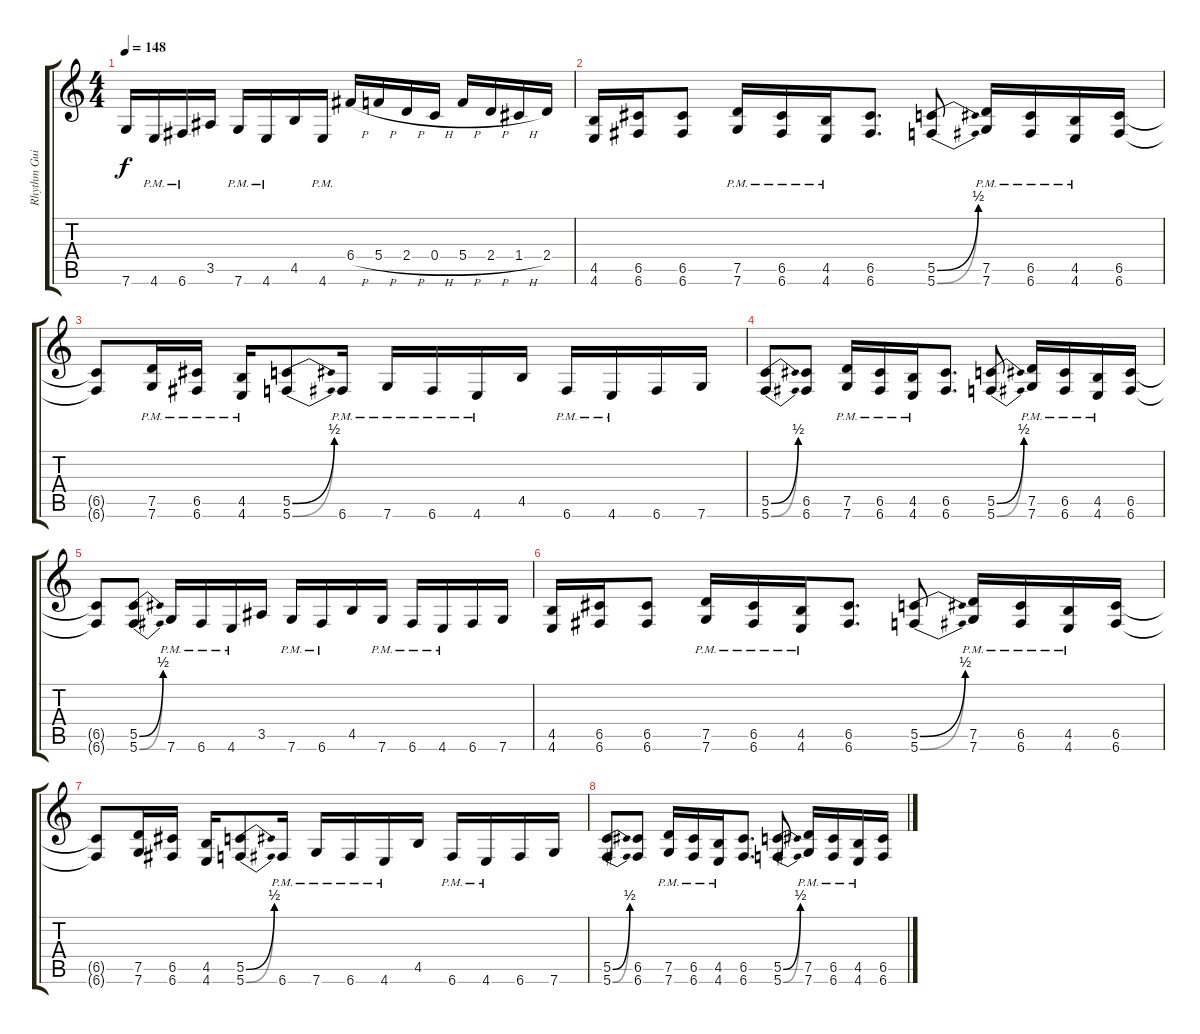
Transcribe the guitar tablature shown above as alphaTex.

\track ("Rhythm Guitar I" "Rhythm Gui") {instrument distortionguitar}
\staff {score tabs}
\tuning (D4 A3 F3 C3 G2 C2) {hide}
\ts (4 4)
\tempo 148
\clef g2
\ks c
7.6.16{dy f} 4.6{pm}.16 6.6{pm}.16 3.5.16 7.6{pm}.16 4.6{pm}.16 4.5.16 4.6{pm}.16 6.4{h}.16{balance 8 instrument overdrivenguitar} 5.4{h}.16 2.4{h}.16 0.4{h}.16 5.4{h}.16 2.4{h}.16 1.4{h}.16 2.4.16 |
(4.5 4.6).16{balance 0 instrument distortionguitar} (6.5 6.6).16 (6.5 6.6).8 (7.5{pm} 7.6{pm}).16 (6.5{pm} 6.6{pm}).16 (4.5{pm} 4.6{pm}).16 (6.5 6.6).8{d} (5.5{be (bend 0 0 60 2)} 5.6{be (bend 0 0 60 2)}).8 (7.5{pm} 7.6{pm}).16 (6.5{pm} 6.6{pm}).16 (4.5{pm} 4.6{pm}).16 (6.5 6.6).16 |
(6.5{t} 6.6{t}).8 (7.5{pm} 7.6{pm}).16 (6.5{pm} 6.6{pm}).16 (4.5{pm} 4.6{pm}).16 (5.5{be (bend 0 0 60 2)} 5.6{be (bend 0 0 60 2)}).8 6.6{pm}.16 7.6{pm}.16 6.6{pm}.16 4.6{pm}.16 4.5.16 6.6{pm}.16 4.6{pm}.16 6.6.16 7.6.16 |
(5.5{be (bend 0 0 60 2)} 5.6{be (bend 0 0 60 2)}).8 (6.5 6.6).8 (7.5{pm} 7.6{pm}).16 (6.5{pm} 6.6{pm}).16 (4.5{pm} 4.6{pm}).16 (6.5 6.6).8{d} (5.5{be (bend 0 0 60 2)} 5.6{be (bend 0 0 60 2)}).8 (7.5{pm} 7.6{pm}).16 (6.5{pm} 6.6{pm}).16 (4.5{pm} 4.6{pm}).16 (6.5 6.6).16 |
(6.5{t} 6.6{t}).8 (5.5{be (bend 0 0 60 2)} 5.6{be (bend 0 0 60 2)}).8 7.6{pm}.16 6.6{pm}.16 4.6{pm}.16 3.5.16 7.6{pm}.16 6.6{pm}.16 4.5.16 7.6{pm}.16 6.6{pm}.16 4.6{pm}.16 6.6.16 7.6.16 |
(4.5 4.6).16 (6.5 6.6).16 (6.5 6.6).8 (7.5{pm} 7.6{pm}).16 (6.5{pm} 6.6{pm}).16 (4.5{pm} 4.6{pm}).16 (6.5 6.6).8{d} (5.5{be (bend 0 0 60 2)} 5.6{be (bend 0 0 60 2)}).8 (7.5{pm} 7.6{pm}).16 (6.5{pm} 6.6{pm}).16 (4.5{pm} 4.6{pm}).16 (6.5 6.6).16 |
(6.5{t} 6.6{t}).8 (7.5 7.6).16 (6.5 6.6).16 (4.5 4.6).16 (5.5{be (bend 0 0 60 2)} 5.6{be (bend 0 0 60 2)}).8 6.6{pm}.16 7.6{pm}.16 6.6{pm}.16 4.6{pm}.16 4.5.16 6.6{pm}.16 4.6{pm}.16 6.6.16 7.6.16 |
(5.5{be (bend 0 0 60 2)} 5.6{be (bend 0 0 60 2)}).8 (6.5 6.6).8 (7.5{pm} 7.6{pm}).16 (6.5{pm} 6.6{pm}).16 (4.5{pm} 4.6{pm}).16 (6.5 6.6).8{d} (5.5{be (bend 0 0 60 2)} 5.6{be (bend 0 0 60 2)}).8 (7.5{pm} 7.6{pm}).16 (6.5{pm} 6.6{pm}).16 (4.5{pm} 4.6{pm}).16 (6.5 6.6).16
